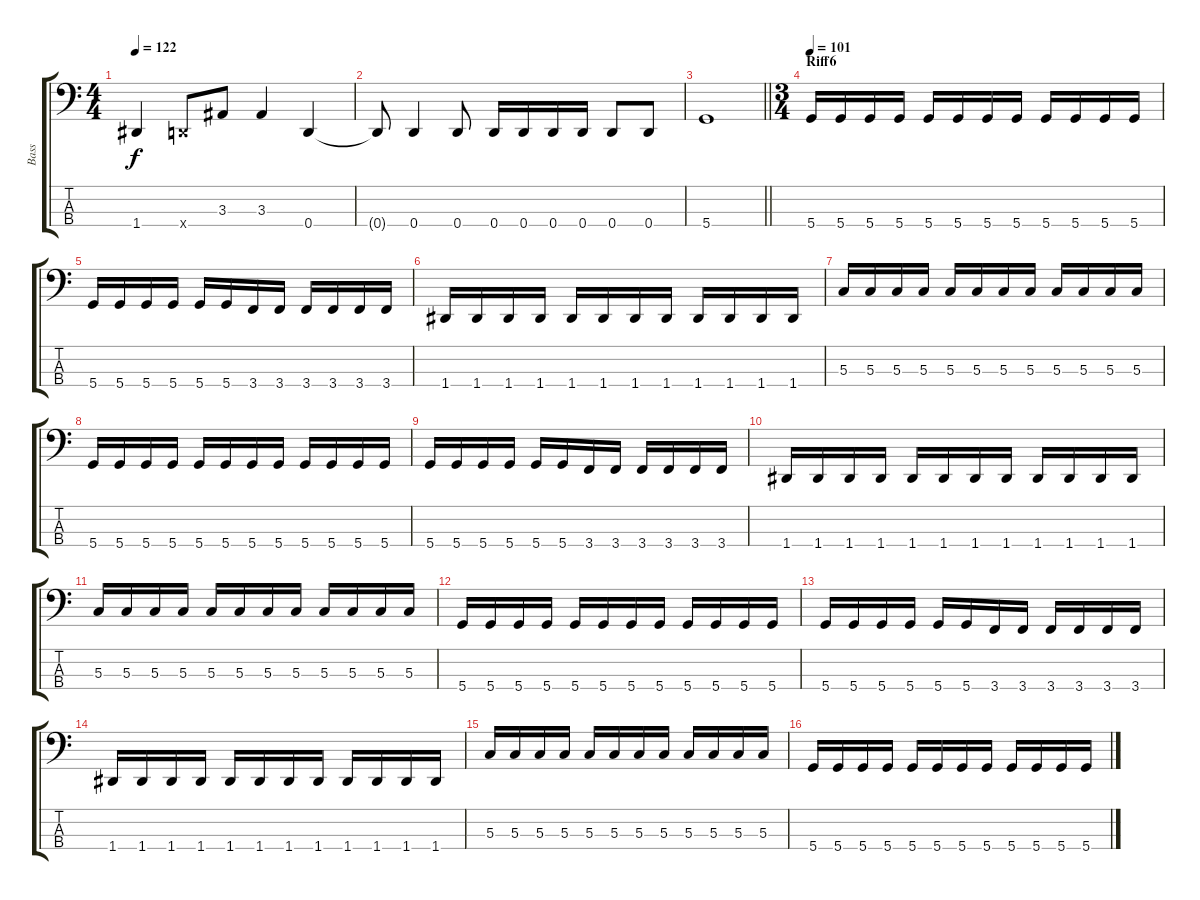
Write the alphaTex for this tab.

\track ("Bass" "Bass") {instrument electricbassfinger}
\staff {score tabs}
\tuning (F2 C2 G1 D1) {hide}
\ts (4 4)
\tempo 122
\clef f4
\ks c
1.4.4{dy f} 0.4{x}.8 3.3.8 3.3.4 0.4.4 |
0.4{t}.8 0.4.4 0.4.8 0.4.16 0.4.16 0.4.16 0.4.16 0.4.8 0.4.8 |
\barLineRight lightlight
5.4.1 |
\ts (3 4)
\section ("" "Riff6")
\tempo 101
5.4.16 5.4.16 5.4.16 5.4.16 5.4.16 5.4.16 5.4.16 5.4.16 5.4.16 5.4.16 5.4.16 5.4.16 |
5.4.16 5.4.16 5.4.16 5.4.16 5.4.16 5.4.16 3.4.16 3.4.16 3.4.16 3.4.16 3.4.16 3.4.16 |
1.4.16 1.4.16 1.4.16 1.4.16 1.4.16 1.4.16 1.4.16 1.4.16 1.4.16 1.4.16 1.4.16 1.4.16 |
5.3.16 5.3.16 5.3.16 5.3.16 5.3.16 5.3.16 5.3.16 5.3.16 5.3.16 5.3.16 5.3.16 5.3.16 |
5.4.16 5.4.16 5.4.16 5.4.16 5.4.16 5.4.16 5.4.16 5.4.16 5.4.16 5.4.16 5.4.16 5.4.16 |
5.4.16 5.4.16 5.4.16 5.4.16 5.4.16 5.4.16 3.4.16 3.4.16 3.4.16 3.4.16 3.4.16 3.4.16 |
1.4.16 1.4.16 1.4.16 1.4.16 1.4.16 1.4.16 1.4.16 1.4.16 1.4.16 1.4.16 1.4.16 1.4.16 |
5.3.16 5.3.16 5.3.16 5.3.16 5.3.16 5.3.16 5.3.16 5.3.16 5.3.16 5.3.16 5.3.16 5.3.16 |
5.4.16 5.4.16 5.4.16 5.4.16 5.4.16 5.4.16 5.4.16 5.4.16 5.4.16 5.4.16 5.4.16 5.4.16 |
5.4.16 5.4.16 5.4.16 5.4.16 5.4.16 5.4.16 3.4.16 3.4.16 3.4.16 3.4.16 3.4.16 3.4.16 |
1.4.16 1.4.16 1.4.16 1.4.16 1.4.16 1.4.16 1.4.16 1.4.16 1.4.16 1.4.16 1.4.16 1.4.16 |
5.3.16 5.3.16 5.3.16 5.3.16 5.3.16 5.3.16 5.3.16 5.3.16 5.3.16 5.3.16 5.3.16 5.3.16 |
5.4.16 5.4.16 5.4.16 5.4.16 5.4.16 5.4.16 5.4.16 5.4.16 5.4.16 5.4.16 5.4.16 5.4.16
